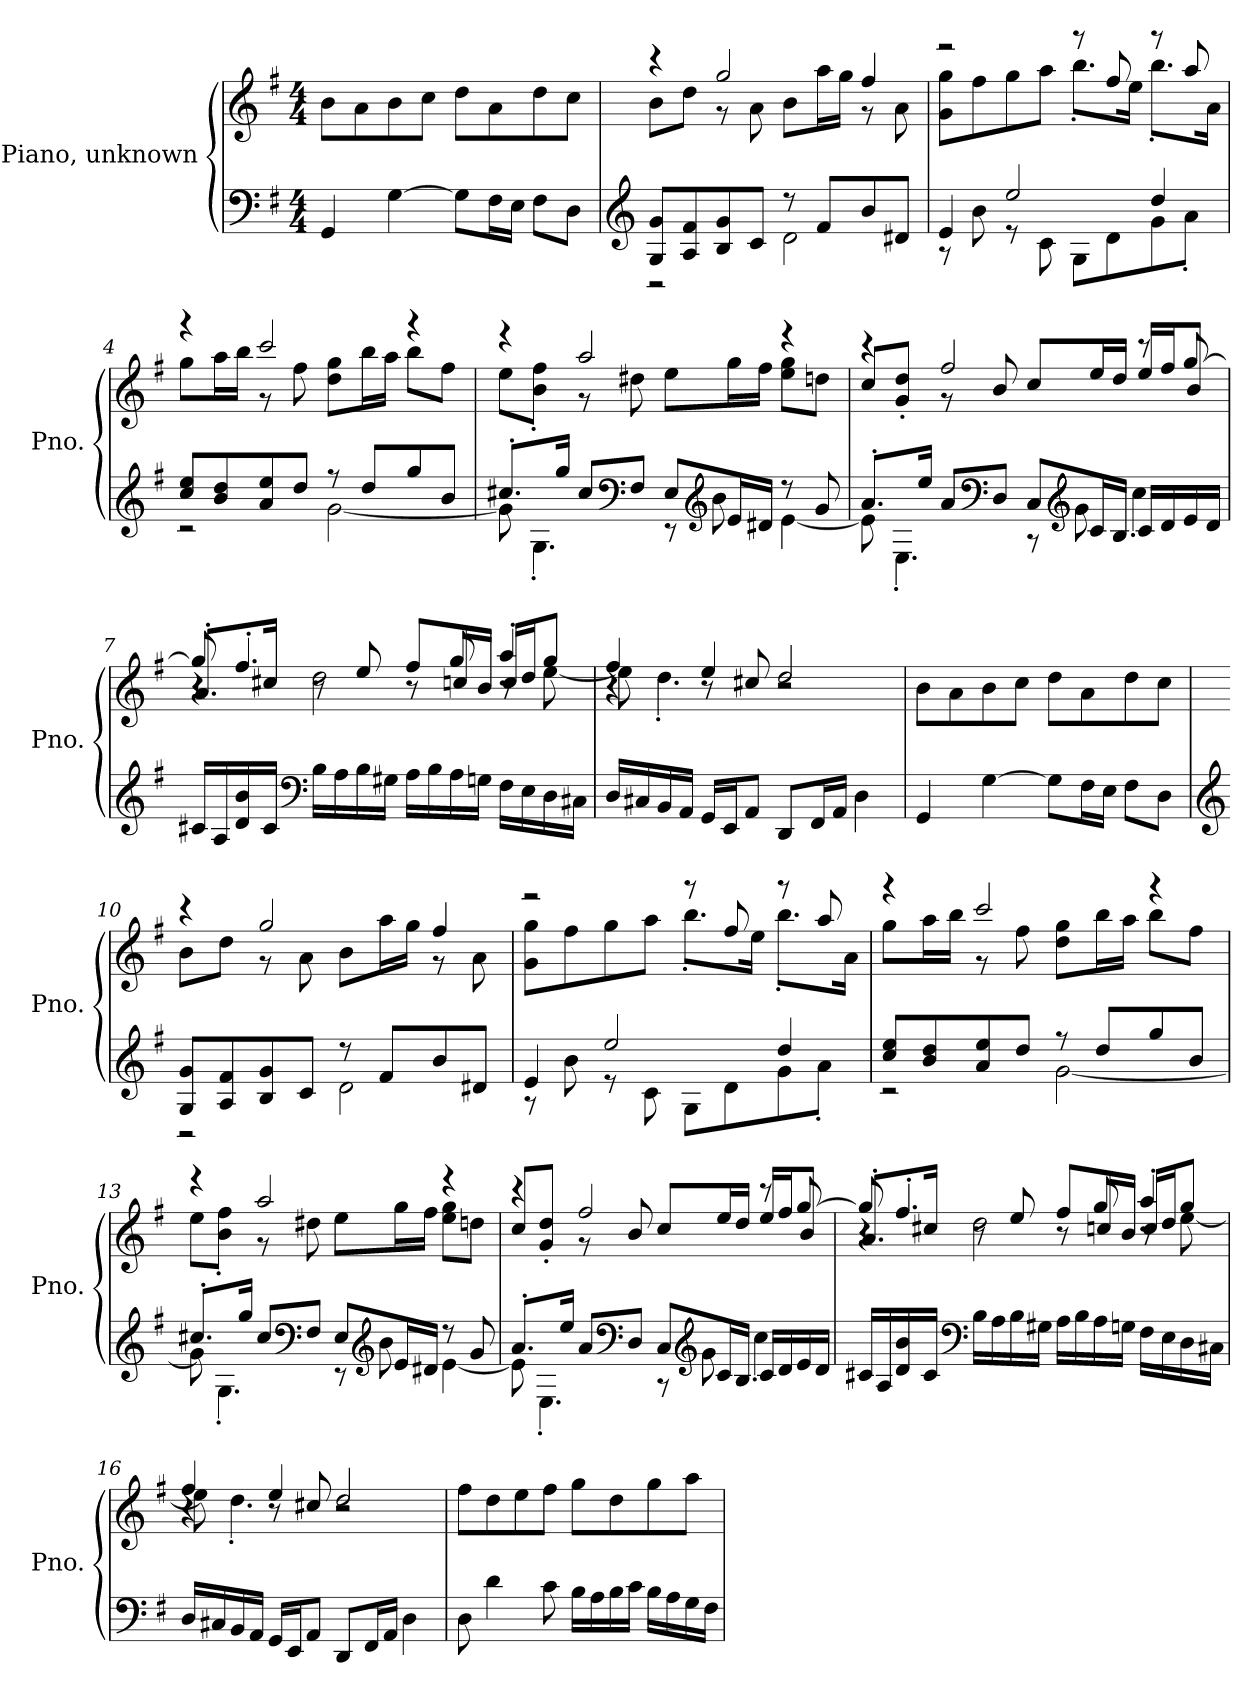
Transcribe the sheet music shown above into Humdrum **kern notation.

**kern	**kern
*part1	*part1
*staff2	*staff1
*I"Piano, unknown	*
*I'Pno.	*
*clefF4	*clefG2
*k[f#]	*k[f#]
*M4/4	*M4/4
*MM120	*MM120
=1	=1
4GG/	8b\L
.	8a\
[4G\	8b\
.	8cc\J
8G\L]	8dd\L
16F#\L	8a\
16E\JJ	.
8F#\L	8dd\
8D\J	8cc\J
=2	=2
*clefG2	*
*^	*^
8G/ 8g/L	2r	4r	8b\L
8A/ 8f#/	.	.	8dd\J
8B/ 8g/	.	2gg/	8r
8c/J	.	.	8a\
8r	2d\	.	8b\L
8f#/L	.	.	16aa\L
.	.	.	16gg\JJ
8b/	.	4ff#/	8r
8d#X/J	.	.	8a\
=3	=3	=3	=3
4e/	8r	2r	8g\ 8gg\L
.	8b\	.	8ff#\
2ee/	8r	.	8gg\
.	8c\	.	8aa\J
.	8G\L	8r	8.bb'\L
.	8d\	8ff#/	.
.	.	.	16ee\Jk
4dd/	8g\	8r	8.bb'\L
.	8a'\J	8aa/	.
.	.	.	16a\Jk
!!LO:LB:g=z	!!
=4	=4	=4	=4
8cc/ 8ee/L	2r	4r	8gg\L
8b/ 8dd/	.	.	16aa\L
.	.	.	16bb\JJ
8a/ 8ee/	.	2ccc/	8r
8dd/J	.	.	8ff#\
8r	[2g\	.	8dd\ 8gg\L
8dd/L	.	.	16bb\L
.	.	.	16aa\JJ
8gg/	.	4r	8bb\L
8b/J	.	.	8ff#\J
=5	=5	=5	=5
8.cc#X'/L	8g\]	4r	8ee\L
.	4.G'\	.	8b\' 8ff#\'J
16gg/Jk	.	.	.
8cc#/L	.	2aa/	8r
*clefF4	*	*	*
8F#/J	.	.	8dd#X\
8E/L	8r	.	8ee\L
*clefG2	*	*	*
16e/L	8b\	.	16gg\L
16d#X/JJ	.	.	16ff#\JJ
8r	[4e\	4r	8ee\ 8gg\L
8g/	.	.	8ddn\J
!!LO:LB:g=z	!!
=6	=6	=6	=6
8.a'/L	8e\]	4r	8cc/L
.	4.E'\	.	8g/' 8dd/'J
16ee/Jk	.	.	.
8a/L	.	2ff#/	8r
*clefF4	*	*	*
8D/J	.	.	8b/
8C/L	8r	.	8cc/L
*clefG2	*	*	*
16c/L	8g\	.	16ee/L
16B/JJ	.	.	16dd/JJ
16c/LL	4cc'\	8r	16ee/LL
16d/	.	.	16ff#/J
16e/	.	[8gg/	8b/J
16d/JJ	.	.	.
*v	*v	*	*
=7	=7	=7
*	*	*^
16c#X/LL	8gg/]	4r	8.a'/L
16A/	.	.	.
16d/ 16b/	4.ff#'/	.	.
16c#/JJ	.	.	16cc#X/Jk
*clefF4	*	*	*
16B\LL	.	2dd\	8r
16A\	.	.	.
16B\	.	.	8ee/
16G#X\JJ	.	.	.
16A\LL	8r	.	8ff#/L
16B\	.	.	.
16A\	8gg/	.	16ccn/L
16Gn\JJ	.	.	16b/JJ
16F#\LL	4aa'/	8r	16cc/LL
16E\	.	.	16dd/J
16D\	.	[8ee\	8gg/J
16C#X\JJ	.	.	.
!!LO:LB:g=z	!!	!!
=8	=8	=8	=8
16D/LL	4ff#/	8ee\]	4r
16C#X/	.	.	.
16BB/	.	4.dd'\	.
16AA/JJ	.	.	.
16GG/LL	4ee/	.	8r
16EE/J	.	.	.
8AA/J	.	.	8cc#X/
8DD/L	2r	2r	2dd/
16FF#/L	.	.	.
16AA/JJ	.	.	.
4D\	.	.	.
*	*v	*v	*v
=9	=9
4GG/	8b\L
.	8a\
[4G\	8b\
.	8cc\J
8G\L]	8dd\L
16F#\L	8a\
16E\JJ	.
8F#\L	8dd\
8D\J	8cc\J
=10	=10
*clefG2	*
*^	*^
8G/ 8g/L	2r	4r	8b\L
8A/ 8f#/	.	.	8dd\J
8B/ 8g/	.	2gg/	8r
8c/J	.	.	8a\
8r	2d\	.	8b\L
8f#/L	.	.	16aa\L
.	.	.	16gg\JJ
8b/	.	4ff#/	8r
8d#X/J	.	.	8a\
!!LO:LB:g=z	!!
=11	=11	=11	=11
4e/	8r	2r	8g\ 8gg\L
.	8b\	.	8ff#\
2ee/	8r	.	8gg\
.	8c\	.	8aa\J
.	8G\L	8r	8.bb'\L
.	8d\	8ff#/	.
.	.	.	16ee\Jk
4dd/	8g\	8r	8.bb'\L
.	8a'\J	8aa/	.
.	.	.	16a\Jk
=12	=12	=12	=12
8cc/ 8ee/L	2r	4r	8gg\L
8b/ 8dd/	.	.	16aa\L
.	.	.	16bb\JJ
8a/ 8ee/	.	2ccc/	8r
8dd/J	.	.	8ff#\
8r	[2g\	.	8dd\ 8gg\L
8dd/L	.	.	16bb\L
.	.	.	16aa\JJ
8gg/	.	4r	8bb\L
8b/J	.	.	8ff#\J
=13	=13	=13	=13
8.cc#X'/L	8g\]	4r	8ee\L
.	4.G'\	.	8b\' 8ff#\'J
16gg/Jk	.	.	.
8cc#/L	.	2aa/	8r
*clefF4	*	*	*
8F#/J	.	.	8dd#X\
8E/L	8r	.	8ee\L
*clefG2	*	*	*
16e/L	8b\	.	16gg\L
16d#X/JJ	.	.	16ff#\JJ
8r	[4e\	4r	8ee\ 8gg\L
8g/	.	.	8ddn\J
!!LO:LB:g=z	!!
=14	=14	=14	=14
8.a'/L	8e\]	4r	8cc/L
.	4.E'\	.	8g/' 8dd/'J
16ee/Jk	.	.	.
8a/L	.	2ff#/	8r
*clefF4	*	*	*
8D/J	.	.	8b/
8C/L	8r	.	8cc/L
*clefG2	*	*	*
16c/L	8g\	.	16ee/L
16B/JJ	.	.	16dd/JJ
16c/LL	4cc'\	8r	16ee/LL
16d/	.	.	16ff#/J
16e/	.	[8gg/	8b/J
16d/JJ	.	.	.
*v	*v	*	*
=15	=15	=15
*	*	*^
16c#X/LL	8gg/]	4r	8.a'/L
16A/	.	.	.
16d/ 16b/	4.ff#'/	.	.
16c#/JJ	.	.	16cc#X/Jk
*clefF4	*	*	*
16B\LL	.	2dd\	8r
16A\	.	.	.
16B\	.	.	8ee/
16G#X\JJ	.	.	.
16A\LL	8r	.	8ff#/L
16B\	.	.	.
16A\	8gg/	.	16ccn/L
16Gn\JJ	.	.	16b/JJ
16F#\LL	4aa'/	8r	16cc/LL
16E\	.	.	16dd/J
16D\	.	[8ee\	8gg/J
16C#X\JJ	.	.	.
!!LO:PB:g=z	!!	!!
=16	=16	=16	=16
16D/LL	4ff#/	8ee\]	4r
16C#X/	.	.	.
16BB/	.	4.dd'\	.
16AA/JJ	.	.	.
16GG/LL	4ee/	.	8r
16EE/J	.	.	.
8AA/J	.	.	8cc#X/
8DD/L	2r	2r	2dd/
16FF#/L	.	.	.
16AA/JJ	.	.	.
4D\	.	.	.
*	*v	*v	*v
=17	=17
8D\	8ff#\L
4d\	8dd\
.	8ee\
8c\	8ff#\J
16B\LL	8gg\L
16A\	.
16B\	8dd\
16c\JJ	.
16B\LL	8gg\
16A\	.
16G\	8aa\J
16F#\JJ	.
=	=
*-	*-
